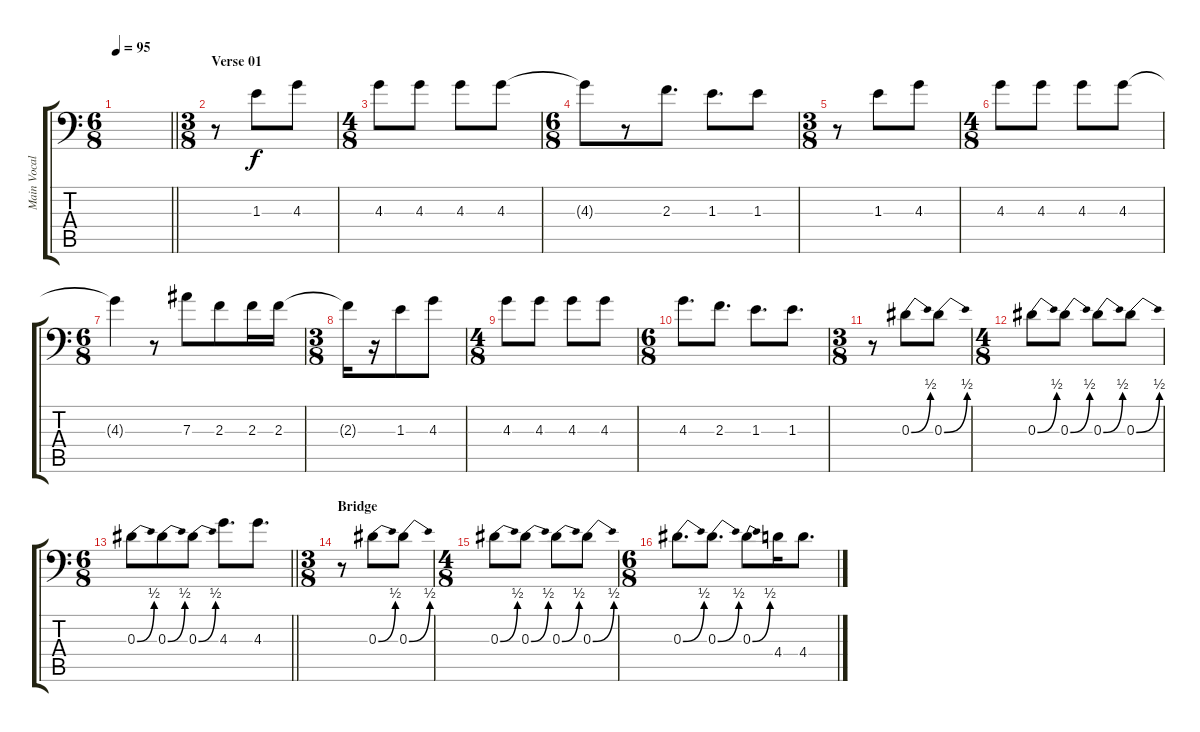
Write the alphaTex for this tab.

\track ("Main Vocal" "Main Vocal") {instrument electricbassfinger}
\staff {score tabs}
\tuning (C4 G3 Eb3 Bb2 F2 Bb1) {hide}
\ts (6 8)
\tempo 95
\clef f4
\barLineRight lightlight
\ks c
|
\ts (3 8)
\section ("" "Verse 01")
r.8 1.3.8 4.3.8 |
\ts (4 8)
4.3.8 4.3.8 4.3.8 4.3.8 |
\ts (6 8)
4.3{t}.8 r.8 2.3.8{d} 1.3.8{d} 1.3.8 |
\ts (3 8)
r.8 1.3.8 4.3.8 |
\ts (4 8)
4.3.8 4.3.8 4.3.8 4.3.8 |
\ts (6 8)
4.3{t}.4 r.8 7.3.8 2.3.8 2.3.16 2.3.16 |
\ts (3 8)
2.3{t}.16 r.16 1.3.8 4.3.8 |
\ts (4 8)
4.3.8 4.3.8 4.3.8 4.3.8 |
\ts (6 8)
4.3.8{d} 2.3.8{d} 1.3.8{d} 1.3.8{d} |
\ts (3 8)
r.8 0.3{be (bend 0 0 60 2)}.8 0.3{be (bend 0 0 60 2)}.8 |
\ts (4 8)
0.3{be (bend 0 0 60 2)}.8 0.3{be (bend 0 0 60 2)}.8 0.3{be (bend 0 0 60 2)}.8 0.3{be (bend 0 0 60 2)}.8 |
\ts (6 8)
\barLineRight lightlight
0.3{be (bend 0 0 60 2)}.8 0.3{be (bend 0 0 60 2)}.8 0.3{be (bend 0 0 60 2)}.8 4.3.8{d} 4.3.8{d} |
\ts (3 8)
\section ("" "Bridge")
r.8 0.3{be (bend 0 0 60 2)}.8 0.3{be (bend 0 0 60 2)}.8 |
\ts (4 8)
0.3{be (bend 0 0 60 2)}.8 0.3{be (bend 0 0 60 2)}.8 0.3{be (bend 0 0 60 2)}.8 0.3{be (bend 0 0 60 2)}.8 |
\ts (6 8)
0.3{be (bend 0 0 60 2)}.8{d} 0.3{be (bend 0 0 60 2)}.8{d} 0.3{be (bend 0 0 60 2)}.8 4.4.16 4.4.8{d}
